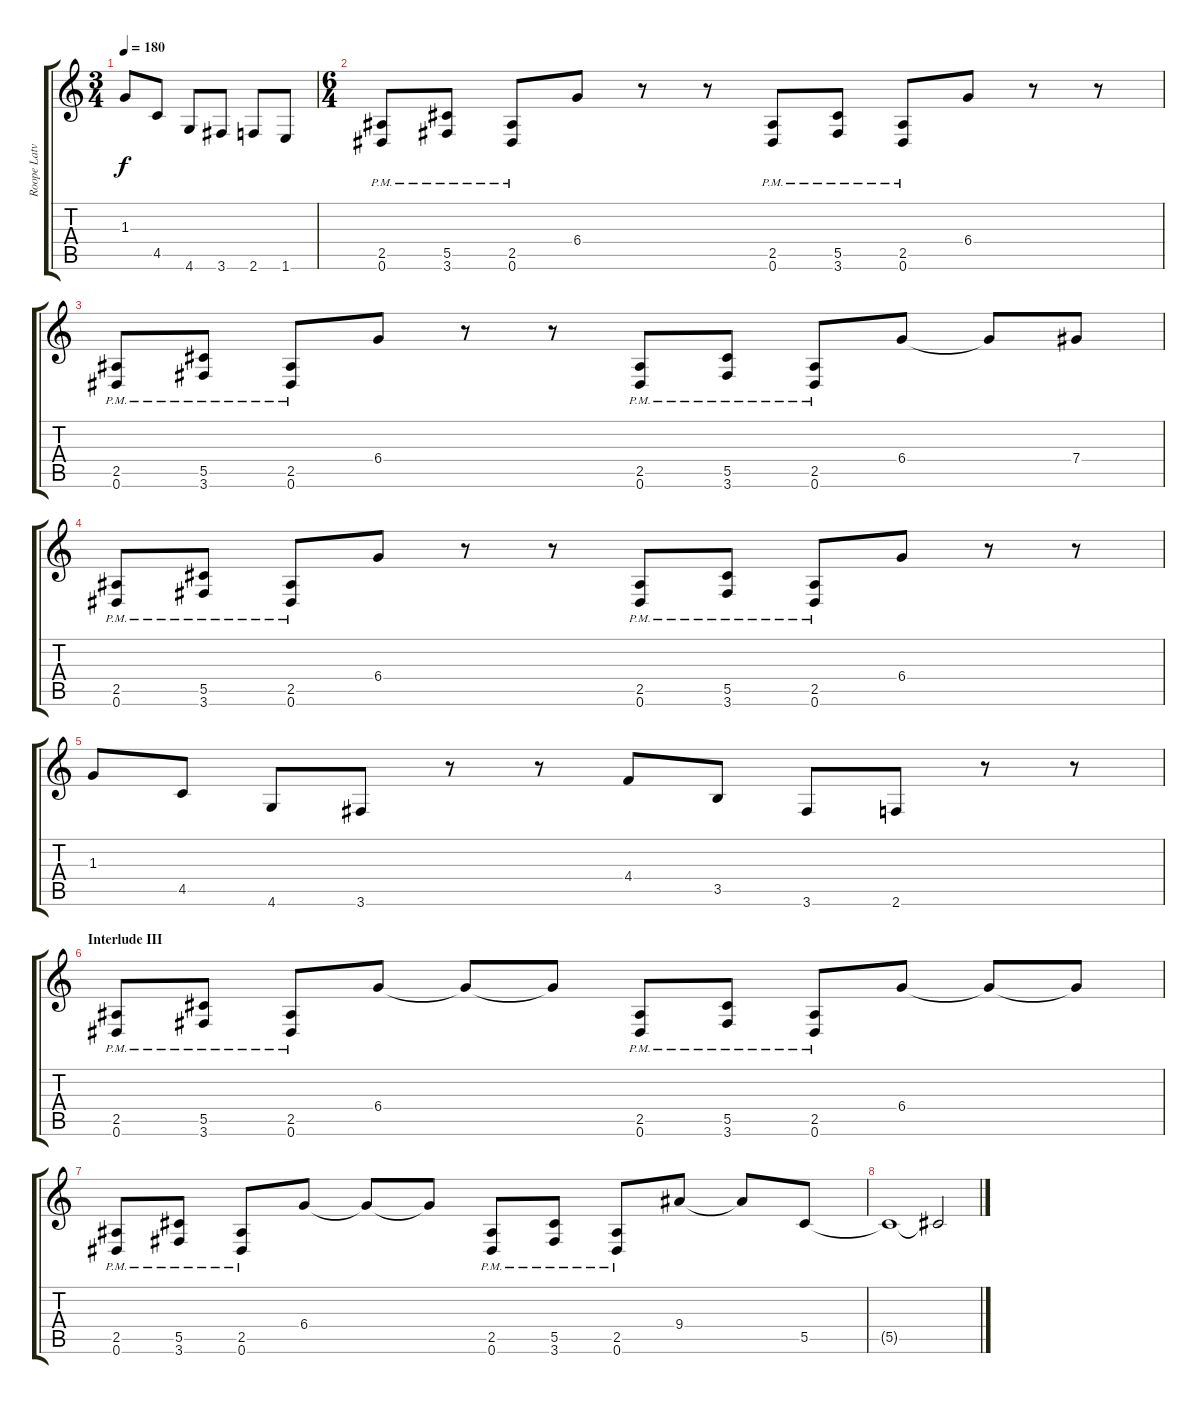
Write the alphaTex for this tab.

\track ("Roope Latvala" "Roope Latv") {instrument distortionguitar}
\staff {score tabs}
\tuning (Eb4 Bb3 Gb3 Db3 Ab2 Eb2) {hide}
\ts (3 4)
\tempo 180
\clef g2
\ks c
1.3.8{dy f} 4.5.8 4.6.8 3.6.8 2.6.8 1.6.8 |
\ts (6 4)
(2.5{pm} 0.6{pm}).8 (5.5{pm} 3.6{pm}).8 (2.5{pm} 0.6{pm}).8 6.4.8 r.8 r.8 (2.5{pm} 0.6{pm}).8 (5.5{pm} 3.6{pm}).8 (2.5{pm} 0.6{pm}).8 6.4.8 r.8 r.8 |
(2.5{pm} 0.6{pm}).8 (5.5{pm} 3.6{pm}).8 (2.5{pm} 0.6{pm}).8 6.4.8 r.8 r.8 (2.5{pm} 0.6{pm}).8 (5.5{pm} 3.6{pm}).8 (2.5{pm} 0.6{pm}).8 6.4.8 6.4{t}.8 7.4.8 |
(2.5{pm} 0.6{pm}).8 (5.5{pm} 3.6{pm}).8 (2.5{pm} 0.6{pm}).8 6.4.8 r.8 r.8 (2.5{pm} 0.6{pm}).8 (5.5{pm} 3.6{pm}).8 (2.5{pm} 0.6{pm}).8 6.4.8 r.8 r.8 |
1.3.8 4.5.8 4.6.8 3.6.8 r.8 r.8 4.4.8 3.5.8 3.6.8 2.6.8 r.8 r.8 |
\section ("" "Interlude III")
(2.5{pm} 0.6{pm}).8 (5.5{pm} 3.6{pm}).8 (2.5{pm} 0.6{pm}).8 6.4.8 6.4{t}.8 6.4{t}.8 (2.5{pm} 0.6{pm}).8 (5.5{pm} 3.6{pm}).8 (2.5{pm} 0.6{pm}).8 6.4.8 6.4{t}.8 6.4{t}.8 |
(2.5{pm} 0.6{pm}).8 (5.5{pm} 3.6{pm}).8 (2.5{pm} 0.6{pm}).8 6.4.8 6.4{t}.8 6.4{t}.8 (2.5{pm} 0.6{pm}).8 (5.5{pm} 3.6{pm}).8 (2.5{pm} 0.6{pm}).8 9.4.8 9.4{t}.8 5.5.8 |
5.5{t}.1 5.5{t}.2
